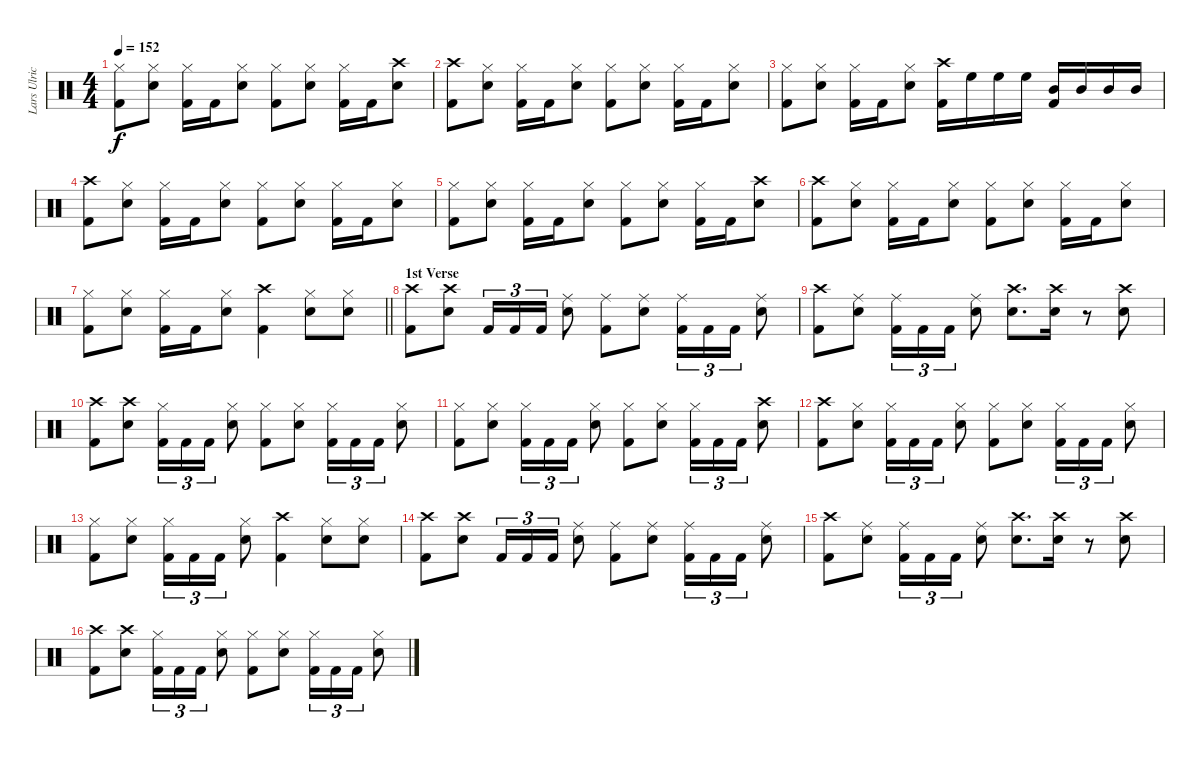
\track ("Lars Ulrich - Drums" "Lars Ulric") {instrument percussion}
\staff {score}
\articulation defaults
\ts (4 4)
\tempo 152
\clef neutral
\ks c
("Hi-Hat (closed)" "Kick (hit) 2").8{dy f} ("Hi-Hat (closed)" "Snare (hit) 2").8 ("Hi-Hat (closed)" "Kick (hit) 2").16 "Kick (hit) 2".16 ("Hi-Hat (closed)" "Snare (hit) 2").8 ("Hi-Hat (closed)" "Kick (hit) 2").8 ("Hi-Hat (closed)" "Snare (hit) 2").8 ("Hi-Hat (closed)" "Kick (hit) 2").16 "Kick (hit) 2".16 ("Crash high (hit)" "Snare (hit) 2").8 |
("Crash high (hit)" "Kick (hit) 2").8 ("Hi-Hat (closed)" "Snare (hit) 2").8 ("Hi-Hat (closed)" "Kick (hit) 2").16 "Kick (hit) 2".16 ("Hi-Hat (closed)" "Snare (hit) 2").8 ("Hi-Hat (closed)" "Kick (hit) 2").8 ("Hi-Hat (closed)" "Snare (hit) 2").8 ("Hi-Hat (closed)" "Kick (hit) 2").16 "Kick (hit) 2".16 ("Hi-Hat (closed)" "Snare (hit) 2").8 |
("Hi-Hat (closed)" "Kick (hit) 2").8 ("Hi-Hat (closed)" "Snare (hit) 2").8 ("Hi-Hat (closed)" "Kick (hit) 2").16 "Kick (hit) 2".16 ("Hi-Hat (closed)" "Snare (hit) 2").8 ("Crash high (hit)" "Kick (hit) 2").16 "High Floor Tom (hit)".16 "High Floor Tom (hit)".16 "High Floor Tom (hit)".16 ("Mid Tom (hit)" "Kick (hit) 2").16 "Mid Tom (hit)".16 "Mid Tom (hit)".16 "Mid Tom (hit)".16 |
("Crash high (hit)" "Kick (hit) 2").8 ("Hi-Hat (closed)" "Snare (hit) 2").8 ("Hi-Hat (closed)" "Kick (hit) 2").16 "Kick (hit) 2".16 ("Hi-Hat (closed)" "Snare (hit) 2").8 ("Hi-Hat (closed)" "Kick (hit) 2").8 ("Hi-Hat (closed)" "Snare (hit) 2").8 ("Hi-Hat (closed)" "Kick (hit) 2").16 "Kick (hit) 2".16 ("Hi-Hat (closed)" "Snare (hit) 2").8 |
("Hi-Hat (closed)" "Kick (hit) 2").8 ("Hi-Hat (closed)" "Snare (hit) 2").8 ("Hi-Hat (closed)" "Kick (hit) 2").16 "Kick (hit) 2".16 ("Hi-Hat (closed)" "Snare (hit) 2").8 ("Hi-Hat (closed)" "Kick (hit) 2").8 ("Hi-Hat (closed)" "Snare (hit) 2").8 ("Hi-Hat (closed)" "Kick (hit) 2").16 "Kick (hit) 2".16 ("Crash high (hit)" "Snare (hit) 2").8 |
("Crash high (hit)" "Kick (hit) 2").8 ("Hi-Hat (closed)" "Snare (hit) 2").8 ("Hi-Hat (closed)" "Kick (hit) 2").16 "Kick (hit) 2".16 ("Hi-Hat (closed)" "Snare (hit) 2").8 ("Hi-Hat (closed)" "Kick (hit) 2").8 ("Hi-Hat (closed)" "Snare (hit) 2").8 ("Hi-Hat (closed)" "Kick (hit) 2").16 "Kick (hit) 2".16 ("Hi-Hat (closed)" "Snare (hit) 2").8 |
\barLineRight lightlight
("Hi-Hat (closed)" "Kick (hit) 2").8 ("Hi-Hat (closed)" "Snare (hit) 2").8 ("Hi-Hat (closed)" "Kick (hit) 2").16 "Kick (hit) 2".16 ("Hi-Hat (closed)" "Snare (hit) 2").8 ("Crash high (hit)" "Kick (hit) 2").4 ("Hi-Hat (closed)" "Snare (hit) 2").8 ("Hi-Hat (closed)" "Snare (hit) 2").8 |
\section ("" "1st Verse")
("Crash high (hit)" "Kick (hit) 2").8 ("Crash high (hit)" "Snare (hit) 2").8 "Kick (hit) 2".16{tu (3 2)} "Kick (hit) 2".16{tu (3 2)} "Kick (hit) 2".16{tu (3 2)} ("Ride (middle)" "Snare (hit) 2").8 ("Ride (middle)" "Kick (hit) 2").8 ("Ride (middle)" "Snare (hit) 2").8 ("Ride (middle)" "Kick (hit) 2").16{tu (3 2)} "Kick (hit) 2".16{tu (3 2)} "Kick (hit) 2".16{tu (3 2)} ("Ride (middle)" "Snare (hit) 2").8 |
("Crash high (hit)" "Kick (hit) 2").8 ("Ride (middle)" "Snare (hit) 2").8 ("Ride (middle)" "Kick (hit) 2").16{tu (3 2)} "Kick (hit) 2".16{tu (3 2)} "Kick (hit) 2".16{tu (3 2)} ("Ride (middle)" "Snare (hit) 2").8 ("Crash high (hit)" "Snare (hit) 2").8{d} ("Crash high (hit)" "Snare (hit) 2").16 r.8 ("Crash high (hit)" "Snare (hit) 2").8 |
("Crash high (hit)" "Kick (hit) 2").8 ("Crash high (hit)" "Snare (hit) 2").8 ("Hi-Hat (closed)" "Kick (hit) 2").16{tu (3 2)} "Kick (hit) 2".16{tu (3 2)} "Kick (hit) 2".16{tu (3 2)} ("Hi-Hat (closed)" "Snare (hit) 2").8 ("Hi-Hat (closed)" "Kick (hit) 2").8 ("Hi-Hat (closed)" "Snare (hit) 2").8 ("Hi-Hat (closed)" "Kick (hit) 2").16{tu (3 2)} "Kick (hit) 2".16{tu (3 2)} "Kick (hit) 2".16{tu (3 2)} ("Hi-Hat (closed)" "Snare (hit) 2").8 |
("Hi-Hat (closed)" "Kick (hit) 2").8 ("Hi-Hat (closed)" "Snare (hit) 2").8 ("Hi-Hat (closed)" "Kick (hit) 2").16{tu (3 2)} "Kick (hit) 2".16{tu (3 2)} "Kick (hit) 2".16{tu (3 2)} ("Hi-Hat (closed)" "Snare (hit) 2").8 ("Hi-Hat (closed)" "Kick (hit) 2").8 ("Hi-Hat (closed)" "Snare (hit) 2").8 ("Hi-Hat (closed)" "Kick (hit) 2").16{tu (3 2)} "Kick (hit) 2".16{tu (3 2)} "Kick (hit) 2".16{tu (3 2)} ("Crash high (hit)" "Snare (hit) 2").8 |
("Crash high (hit)" "Kick (hit) 2").8 ("Hi-Hat (closed)" "Snare (hit) 2").8 ("Hi-Hat (closed)" "Kick (hit) 2").16{tu (3 2)} "Kick (hit) 2".16{tu (3 2)} "Kick (hit) 2".16{tu (3 2)} ("Hi-Hat (closed)" "Snare (hit) 2").8 ("Hi-Hat (closed)" "Kick (hit) 2").8 ("Hi-Hat (closed)" "Snare (hit) 2").8 ("Hi-Hat (closed)" "Kick (hit) 2").16{tu (3 2)} "Kick (hit) 2".16{tu (3 2)} "Kick (hit) 2".16{tu (3 2)} ("Hi-Hat (closed)" "Snare (hit) 2").8 |
("Hi-Hat (closed)" "Kick (hit) 2").8 ("Hi-Hat (closed)" "Snare (hit) 2").8 ("Hi-Hat (closed)" "Kick (hit) 2").16{tu (3 2)} "Kick (hit) 2".16{tu (3 2)} "Kick (hit) 2".16{tu (3 2)} ("Hi-Hat (closed)" "Snare (hit) 2").8 ("Crash high (hit)" "Kick (hit) 2").4 ("Hi-Hat (closed)" "Snare (hit) 2").8 ("Hi-Hat (closed)" "Snare (hit) 2").8 |
("Crash high (hit)" "Kick (hit) 2").8 ("Crash high (hit)" "Snare (hit) 2").8 "Kick (hit) 2".16{tu (3 2)} "Kick (hit) 2".16{tu (3 2)} "Kick (hit) 2".16{tu (3 2)} ("Ride (middle)" "Snare (hit) 2").8 ("Ride (middle)" "Kick (hit) 2").8 ("Ride (middle)" "Snare (hit) 2").8 ("Ride (middle)" "Kick (hit) 2").16{tu (3 2)} "Kick (hit) 2".16{tu (3 2)} "Kick (hit) 2".16{tu (3 2)} ("Ride (middle)" "Snare (hit) 2").8 |
("Crash high (hit)" "Kick (hit) 2").8 ("Ride (middle)" "Snare (hit) 2").8 ("Ride (middle)" "Kick (hit) 2").16{tu (3 2)} "Kick (hit) 2".16{tu (3 2)} "Kick (hit) 2".16{tu (3 2)} ("Ride (middle)" "Snare (hit) 2").8 ("Crash high (hit)" "Snare (hit) 2").8{d} ("Crash high (hit)" "Snare (hit) 2").16 r.8 ("Crash high (hit)" "Snare (hit) 2").8 |
("Crash high (hit)" "Kick (hit) 2").8 ("Crash high (hit)" "Snare (hit) 2").8 ("Hi-Hat (closed)" "Kick (hit) 2").16{tu (3 2)} "Kick (hit) 2".16{tu (3 2)} "Kick (hit) 2".16{tu (3 2)} ("Hi-Hat (closed)" "Snare (hit) 2").8 ("Hi-Hat (closed)" "Kick (hit) 2").8 ("Hi-Hat (closed)" "Snare (hit) 2").8 ("Hi-Hat (closed)" "Kick (hit) 2").16{tu (3 2)} "Kick (hit) 2".16{tu (3 2)} "Kick (hit) 2".16{tu (3 2)} ("Hi-Hat (closed)" "Snare (hit) 2").8
